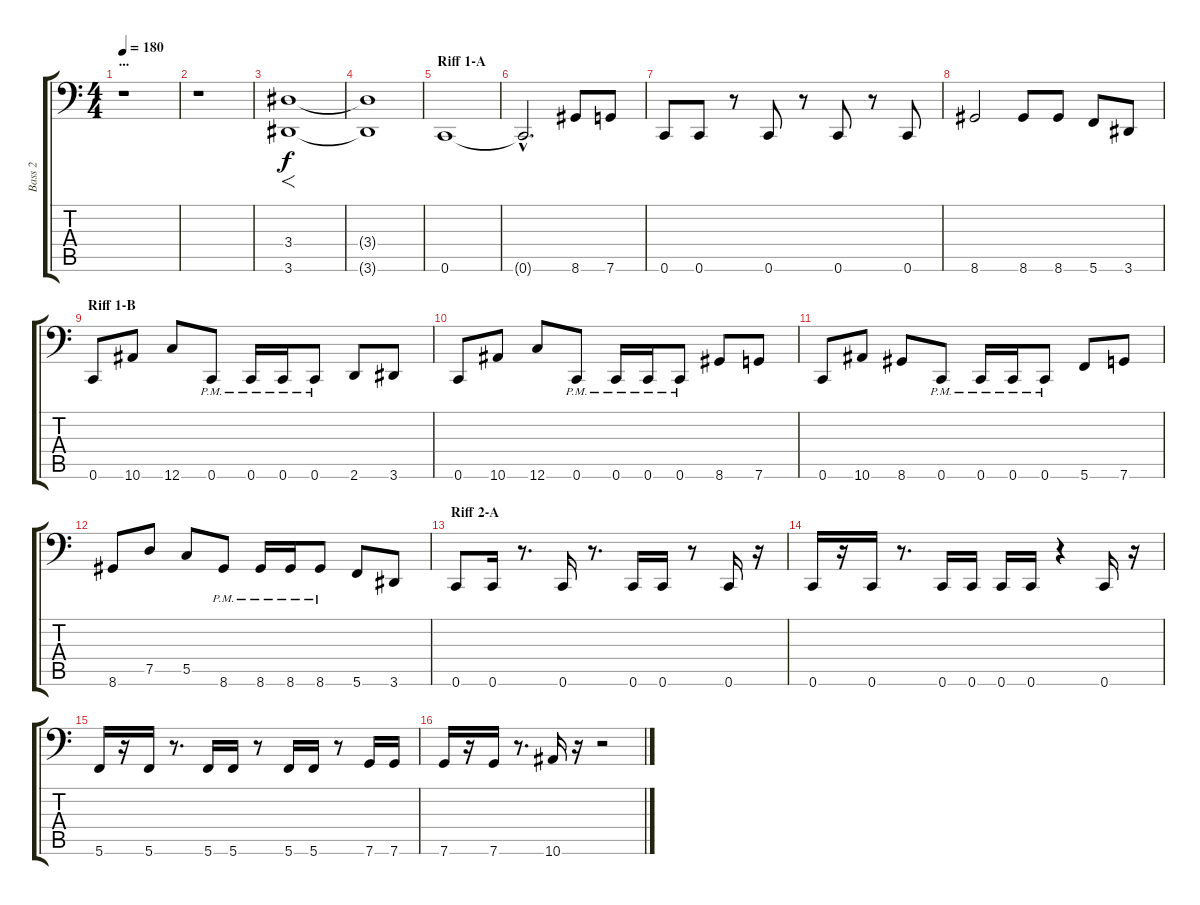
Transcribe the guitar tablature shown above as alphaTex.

\track ("Bass 2" "Bass 2") {instrument electricbassfinger}
\staff {score tabs}
\tuning (D3 A2 F2 C2 G1 C1) {hide}
\ts (4 4)
\section ("" "...")
\tempo 180
\clef f4
\ks c
r.1{dy f instrument electricbassfinger} |
r.1 |
(3.4 3.6).1{f} |
(3.4{t} 3.6{t}).1 |
\section ("" "Riff 1-A")
0.6.1 |
0.6{hac t}.2{d} 8.6.8 7.6.8 |
0.6.8 0.6.8 r.8 0.6.8 r.8 0.6.8 r.8 0.6.8 |
8.6.2 8.6.8 8.6.8 5.6.8 3.6.8 |
\section ("" "Riff 1-B")
0.6.8 10.6.8 12.6.8 0.6{pm}.8 0.6{pm}.16 0.6{pm}.16 0.6{pm}.8 2.6.8 3.6.8 |
0.6.8 10.6.8 12.6.8 0.6{pm}.8 0.6{pm}.16 0.6{pm}.16 0.6{pm}.8 8.6.8 7.6.8 |
0.6.8 10.6.8 8.6.8 0.6{pm}.8 0.6{pm}.16 0.6{pm}.16 0.6{pm}.8 5.6.8 7.6.8 |
8.6.8 7.5.8 5.5.8 8.6{pm}.8 8.6{pm}.16 8.6{pm}.16 8.6{pm}.8 5.6.8 3.6.8 |
\section ("" "Riff 2-A")
0.6.8 0.6.16 r.8{d} 0.6.16 r.8{d} 0.6.16 0.6.16 r.8 0.6.16 r.16 |
0.6.16 r.16 0.6.16 r.8{d} 0.6.16 0.6.16 0.6.16 0.6.16 r.4 0.6.16 r.16 |
5.6.16 r.16 5.6.16 r.8{d} 5.6.16 5.6.16 r.8 5.6.16 5.6.16 r.8 7.6.16 7.6.16 |
7.6.16 r.16 7.6.16 r.8{d} 10.6.16 r.16 r.2
